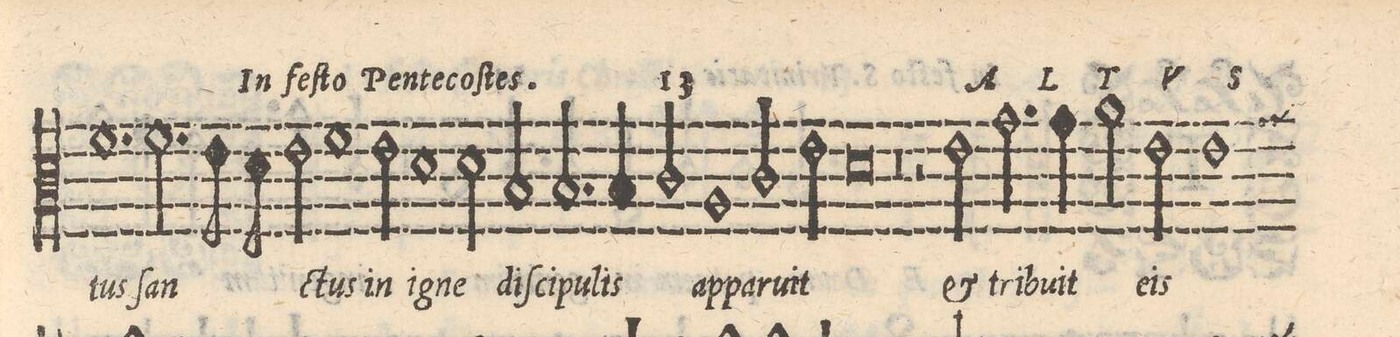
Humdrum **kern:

**kern	**text
*I"ALTVS	*
*clefC3	*
*k[]	*
*met(C|)	*
*M2/1	*
1.f	-tus
2.f\	ſan-
=18-	=18-
8e\	.
8d\	.
2e\	.
1f	-ctus
=19-	=19-
2e\	in
1d	i-
2d\	-gne
=20-	=20-
2B/	di-
2.B/	-ſci-
4B/	-pu-
2c/	-lis
=21-	=21-
1A	ap-
2c/	-pa-
2e\	-ru-
=22-	=22-
0d	-it
=23-	=23-
0r	.
=24-	=24-
2r	.
2e\	et
2.g\	tri-
4g\	-bu-
=25-	=25-
2a\	-it
2e\	e-
1e	-is
*custos:g	*
=26-	=26-
*-	*-
